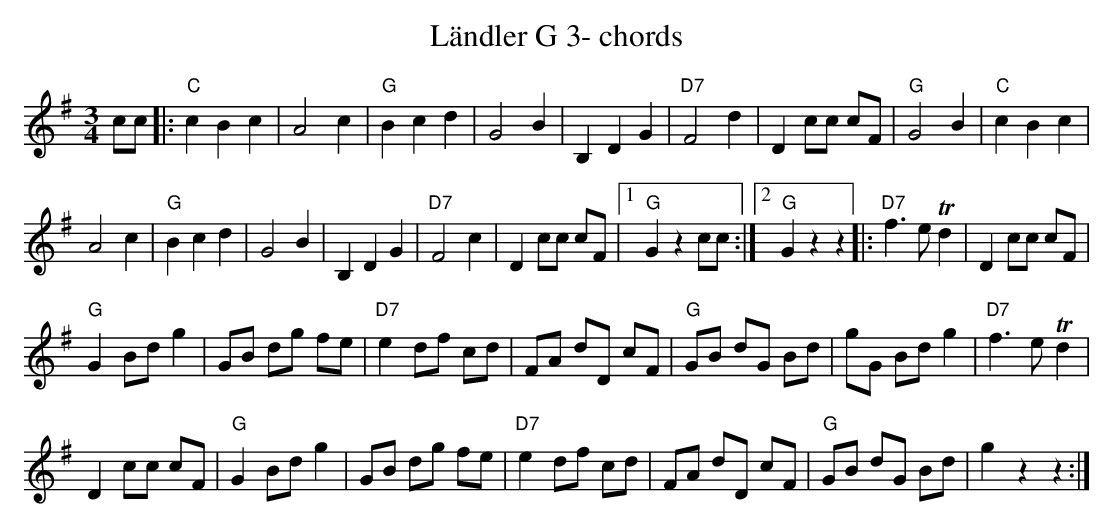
X:1
T:L\"andler G 3- chords
M:3/4
L:1/4
K:Gmaj%%MIDI gchordon
c/2c/2 |: "C"cBc | A2c | "G"Bcd | G2B | B,DG | "D7"F2d | D c/2c/2 c/2F/2 | "G"G2B | "C"cBc |
A2c | "G"Bcd | G2B | B,DG | "D7"F2c | D c/2c/2 c/2F/2 |1 "G"Gzc/2c/2 :|2 "G"Gzz |: "D7"f>eTd | D c/2c/2 c/2F/2 | [L:1/8]
"G"G2Bdg2 | GB dg fe | "D7"e2df cd | FA dD cF | "G"GB dG Bd | gG Bd g2 | "D7"f3eTd2 |
D2cc cF | "G"G2 Bd g2 | GB dg fe | "D7"e2 df cd | FA dD cF | "G"GB dG Bd | g2z2z2 :|
